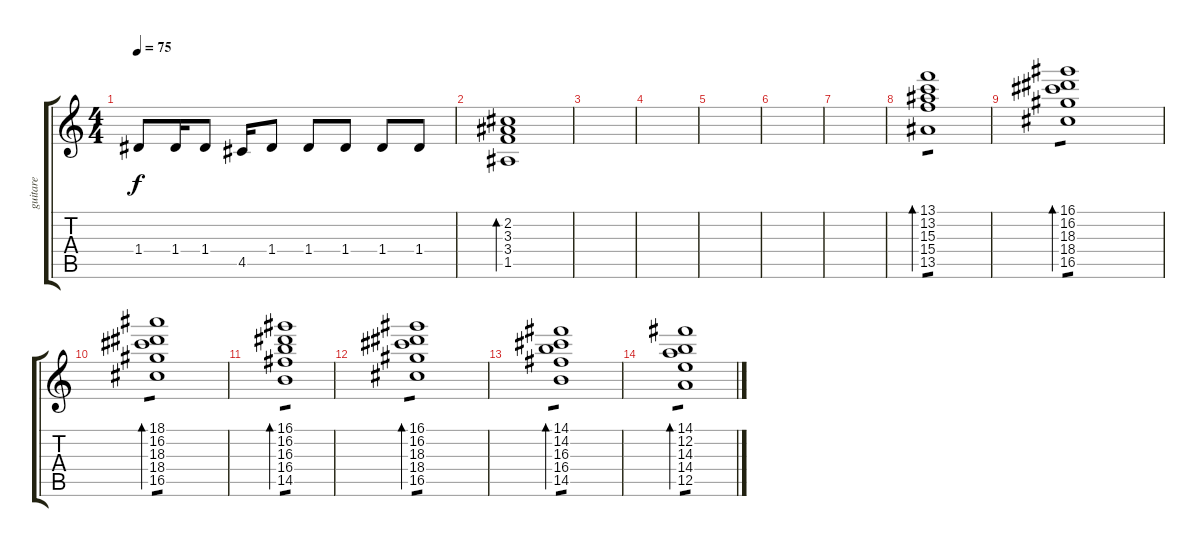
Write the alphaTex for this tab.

\track ("guitare" "guitare") {instrument acousticguitarsteel}
\staff {score tabs}
\tuning (E4 B3 G3 D3 A2 D2) {hide}
\ts (4 4)
\tempo 75
\clef g2
\ks c
1.4.8{dy f} 1.4.16 1.4.8 4.5.16 1.4.8 1.4.8 1.4.8 1.4.8 1.4.8 |
(2.2 3.3 3.4 1.5).1{bd 120} |
|
|
|
|
|
(13.1 13.2 15.3 15.4 13.5).1{bd 480 tp 1} |
(16.1 16.2 18.3 18.4 16.5).1{bd 480 tp 1} |
(18.1 16.2 18.3 18.4 16.5).1{bd 480 tp 1} |
(16.1 16.2 16.3 16.4 14.5).1{bd 480 tp 1} |
(16.1 16.2 18.3 18.4 16.5).1{bd 480 tp 1} |
(14.1 14.2 16.3 16.4 14.5).1{bd 480 tp 1} |
(14.1 12.2 14.3 14.4 12.5).1{bd 480 tp 1}
